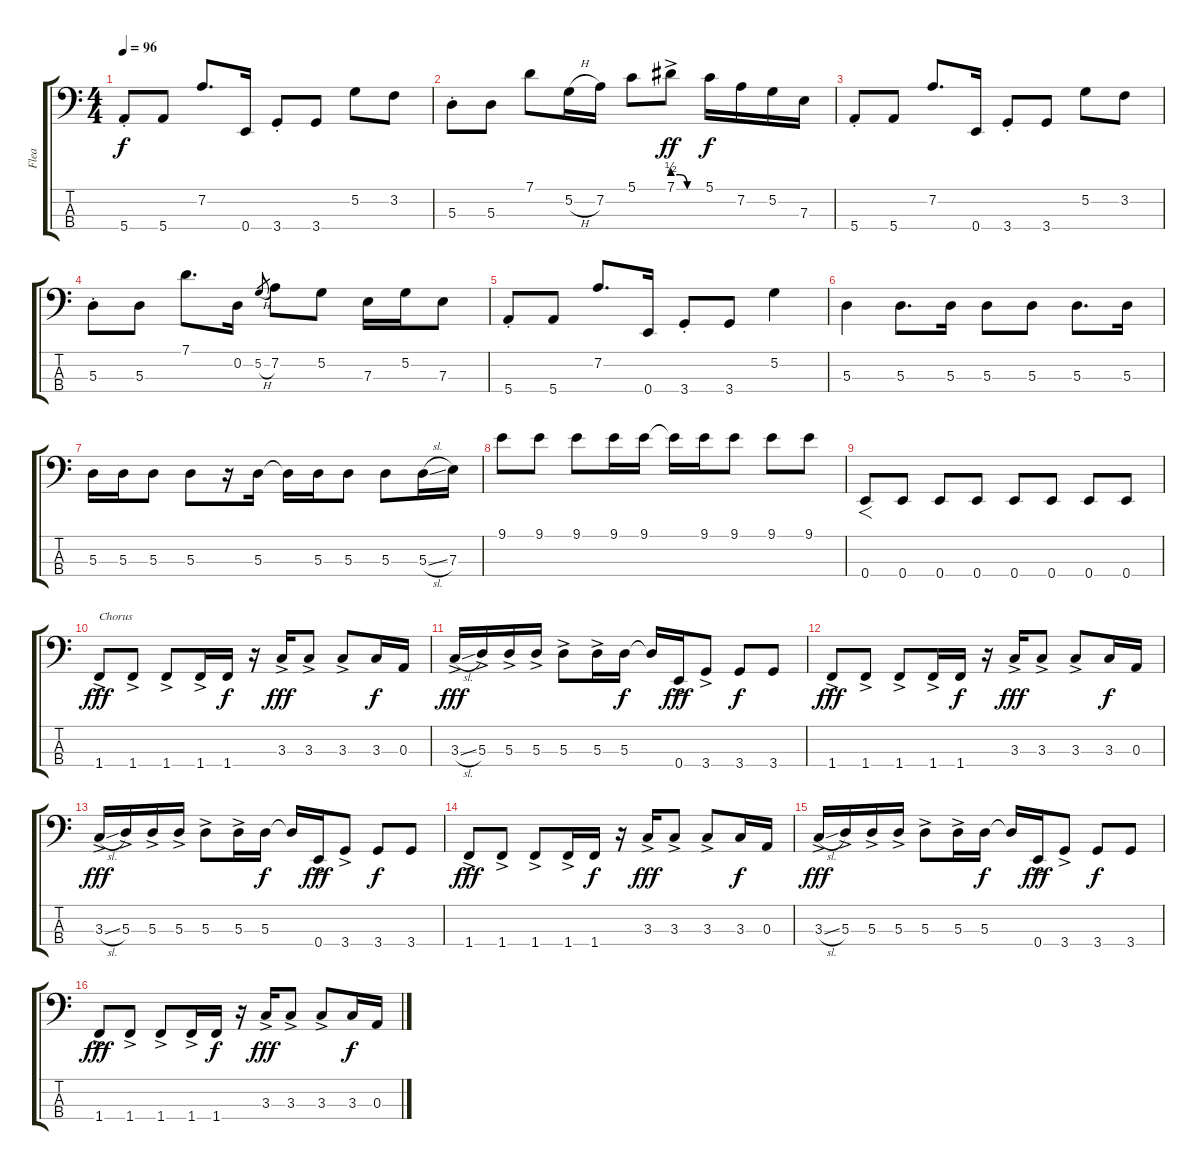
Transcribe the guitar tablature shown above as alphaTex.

\track ("Flea" "Flea") {instrument electricbassfinger}
\staff {score tabs}
\tuning (G2 D2 A1 E1) {hide}
\ts (4 4)
\tempo 96
\clef f4
\ks c
5.4{st}.8{dy f} 5.4.8 7.2.8{d} 0.4.16 3.4{st}.8 3.4.8 5.2.8 3.2.8 |
5.3{st}.8 5.3.8 7.1.8 5.2{h}.16 7.2.16 5.1.8 7.1{be (custom 0 2 15 2 30 0 60 0) ac}.8{dy ff} 5.1.16{dy f} 7.2.16 5.2.16 7.3.16 |
5.4{st}.8 5.4.8 7.2.8{d} 0.4.16 3.4{st}.8 3.4.8 5.2.8 3.2.8 |
5.3{st}.8 5.3.8 7.1.8{d} 0.2.16 5.2{h}.8{gr} 7.2.8 5.2.8 7.3.16 5.2.16 7.3.8 |
5.4{st}.8 5.4.8 7.2.8{d} 0.4.16 3.4{st}.8 3.4.8 5.2.4 |
5.3.4 5.3.8{d} 5.3.16 5.3.8 5.3.8 5.3.8{d} 5.3.16 |
5.3.16 5.3.16 5.3.8 5.3.8 r.16 5.3.16 5.3{t}.16 5.3.16 5.3.8 5.3.8 5.3{sl}.16 7.3.16 |
9.1.8 9.1.8 9.1.8 9.1.16 9.1.16 9.1{t}.16 9.1.16 9.1.8 9.1.8 9.1.8 |
0.4.8{f} 0.4.8 0.4.8 0.4.8 0.4.8 0.4.8 0.4.8 0.4.8 |
1.4{ac}.8{txt "Chorus" dy fff} 1.4{ac}.8 1.4{ac}.8 1.4{ac}.16 1.4.16{dy f} r.16 3.3{ac}.16{dy fff} 3.3{ac}.8 3.3{ac}.8 3.3.16{dy f} 0.3.16 |
3.3{sl ac}.16{dy fff} 5.3{ac}.16 5.3{ac}.16 5.3{ac}.16 5.3{ac}.8 5.3{ac}.16 5.3.16{dy f} 5.3{t}.16 0.4{ac}.16{dy fff} 3.4{ac}.8 3.4.8{dy f} 3.4.8 |
1.4{ac}.8{dy fff} 1.4{ac}.8 1.4{ac}.8 1.4{ac}.16 1.4.16{dy f} r.16 3.3{ac}.16{dy fff} 3.3{ac}.8 3.3{ac}.8 3.3.16{dy f} 0.3.16 |
3.3{sl ac}.16{dy fff} 5.3{ac}.16 5.3{ac}.16 5.3{ac}.16 5.3{ac}.8 5.3{ac}.16 5.3.16{dy f} 5.3{t}.16 0.4{ac}.16{dy fff} 3.4{ac}.8 3.4.8{dy f} 3.4.8 |
1.4{ac}.8{dy fff} 1.4{ac}.8 1.4{ac}.8 1.4{ac}.16 1.4.16{dy f} r.16 3.3{ac}.16{dy fff} 3.3{ac}.8 3.3{ac}.8 3.3.16{dy f} 0.3.16 |
3.3{sl ac}.16{dy fff} 5.3{ac}.16 5.3{ac}.16 5.3{ac}.16 5.3{ac}.8 5.3{ac}.16 5.3.16{dy f} 5.3{t}.16 0.4{ac}.16{dy fff} 3.4{ac}.8 3.4.8{dy f} 3.4.8 |
1.4{ac}.8{dy fff} 1.4{ac}.8 1.4{ac}.8 1.4{ac}.16 1.4.16{dy f} r.16 3.3{ac}.16{dy fff} 3.3{ac}.8 3.3{ac}.8 3.3.16{dy f} 0.3.16
